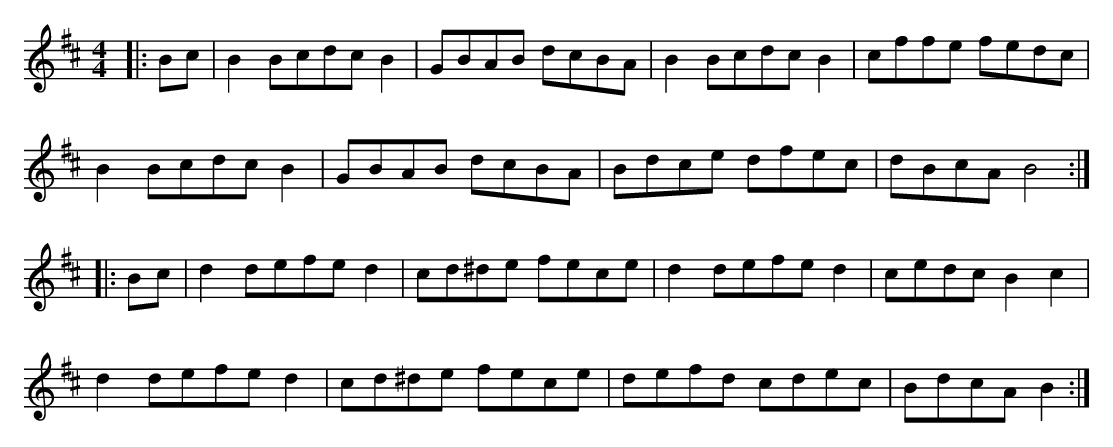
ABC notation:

X:1
M:4/4
K:Bmin
|:Bc| B2 Bcdc B2| GBAB dcBA| B2 Bcdc B2| cffe fedc|
 B2 Bcdc B2| GBAB dcBA| Bdce dfec| dBcAB4:|
|:Bc| d2 defe d2| cd^de fece| d2 defe d2| cedc B2 c2|
 d2 defe d2|cd^de fece| defd cdec|BdcA B2:|
